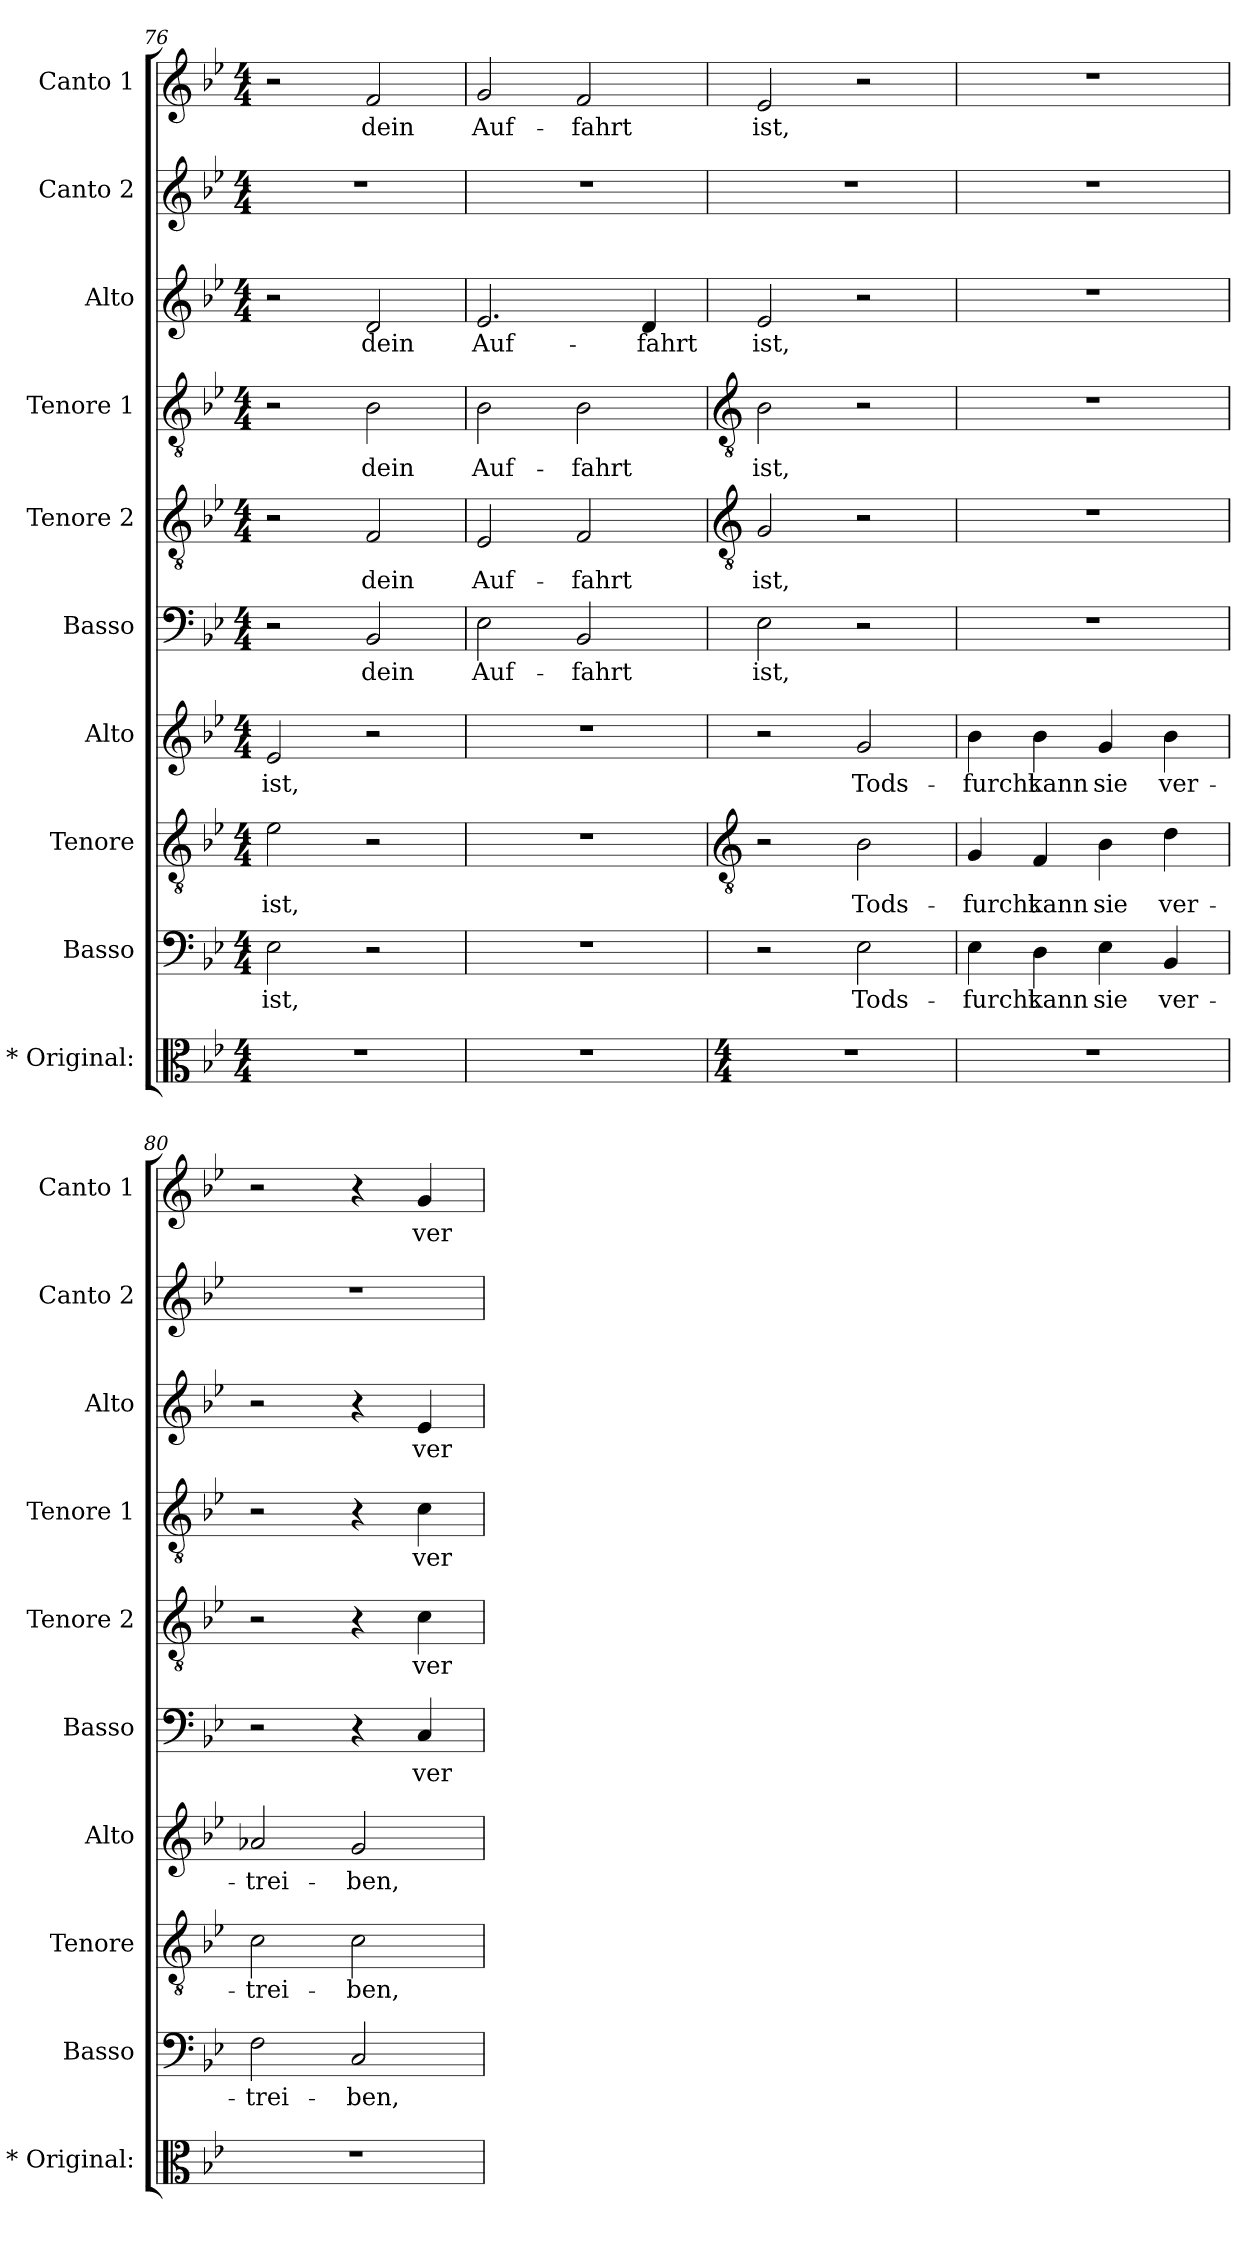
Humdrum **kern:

**kern	**kern	**text	**kern	**text	**kern	**text	**kern	**text	**kern	**text	**kern	**text	**kern	**text	**kern	**kern	**text
*part10	*part9	*part9	*part8	*part8	*part7	*part7	*part6	*part6	*part5	*part5	*part4	*part4	*part3	*part3	*part2	*part1	*part1
*staff10	*staff9	*staff9	*staff8	*staff8	*staff7	*staff7	*staff6	*staff6	*staff5	*staff5	*staff4	*staff4	*staff3	*staff3	*staff2	*staff1	*staff1
*I"* Original:	*I"Basso	*	*I"Tenore	*	*I"Alto	*	*I"Basso	*	*I"Tenore 2	*	*I"Tenore 1	*	*I"Alto	*	*I"Canto 2	*I"Canto 1	*
*I'* Original:	*I'Basso	*	*I'Tenore	*	*I'Alto	*	*I'Basso	*	*I'Tenore 2	*	*I'Tenore 1	*	*I'Alto	*	*I'Canto 2	*I'Canto 1	*
*clefC3	*clefF4	*	*clefGv2	*	*clefG2	*	*clefF4	*	*clefGv2	*	*clefGv2	*	*clefG2	*	*clefG2	*clefG2	*
*k[b-e-]	*k[b-e-]	*	*k[b-e-]	*	*k[b-e-]	*	*k[b-e-]	*	*k[b-e-]	*	*k[b-e-]	*	*k[b-e-]	*	*k[b-e-]	*k[b-e-]	*
*B-:	*B-:	*	*B-:	*	*B-:	*	*B-:	*	*B-:	*	*B-:	*	*B-:	*	*B-:	*B-:	*
*M4/4	*M4/4	*	*M4/4	*	*M4/4	*	*M4/4	*	*M4/4	*	*M4/4	*	*M4/4	*	*M4/4	*M4/4	*
=76	=76	=76	=76	=76	=76	=76	=76	=76	=76	=76	=76	=76	=76	=76	=76	=76	=76
!	!	!LO:LY:b	!	!LO:LY:b	!	!LO:LY:b	!	!	!	!	!	!	!	!	!	!	!
1r	2E-	ist,	2e-	ist,	2e-	ist,	2r	.	2r	.	2r	.	2r	.	1r	2r	.
!	!	!	!	!	!	!	!	!LO:LY:b	!	!LO:LY:b	!	!LO:LY:b	!	!LO:LY:b	!	!	!LO:LY:b
.	2r	.	2r	.	2r	.	2BB-	dein	2F	dein	2B-	dein	2d	dein	.	2f	dein
=77	=77	=77	=77	=77	=77	=77	=77	=77	=77	=77	=77	=77	=77	=77	=77	=77	=77
!	!	!	!	!	!	!	!	!LO:LY:b	!	!LO:LY:b	!	!LO:LY:b	!	!LO:LY:b	!	!	!LO:LY:b
1r	1r	.	1r	.	1r	.	2E-	Auf-	2E-	Auf-	2B-	Auf-	2.e-	Auf-	1r	2g	Auf-
!	!	!	!	!	!	!	!	!LO:LY:b	!	!LO:LY:b	!	!LO:LY:b	!	!	!	!	!LO:LY:b
.	.	.	.	.	.	.	2BB-	-fahrt	2F	-fahrt	2B-	-fahrt	.	.	.	2f	-fahrt
!	!	!	!	!	!	!	!	!	!	!	!	!	!	!LO:LY:b	!	!	!
.	.	.	.	.	.	.	.	.	.	.	.	.	4d	-fahrt	.	.	.
!!LO:LB:g=z
=78	=78	=78	=78	=78	=78	=78	=78	=78	=78	=78	=78	=78	=78	=78	=78	=78	=78
*	*	*	*clefGv2	*	*	*	*	*	*clefGv2	*	*clefGv2	*	*	*	*	*	*
*M4/4	*	*	*	*	*	*	*	*	*	*	*	*	*	*	*	*	*
!	!	!	!	!	!	!	!	!LO:LY:b	!	!LO:LY:b	!	!LO:LY:b	!	!LO:LY:b	!	!	!LO:LY:b
1r	2r	.	2r	.	2r	.	2E-	ist,	2G	ist,	2B-	ist,	2e-	ist,	1r	2e-	ist,
!	!	!LO:LY:b	!	!LO:LY:b	!	!LO:LY:b	!	!	!	!	!	!	!	!	!	!	!
.	2E-	Tods-	2B-	Tods-	2g	Tods-	2r	.	2r	.	2r	.	2r	.	.	2r	.
=79	=79	=79	=79	=79	=79	=79	=79	=79	=79	=79	=79	=79	=79	=79	=79	=79	=79
!	!	!LO:LY:b	!	!LO:LY:b	!	!LO:LY:b	!	!	!	!	!	!	!	!	!	!	!
1r	4E-	-furcht	4G	-furcht	4b-	-furcht	1r	.	1r	.	1r	.	1r	.	1r	1r	.
!	!	!LO:LY:b	!	!LO:LY:b	!	!LO:LY:b	!	!	!	!	!	!	!	!	!	!	!
.	4D	kann	4F	kann	4b-	kann	.	.	.	.	.	.	.	.	.	.	.
!	!	!LO:LY:b	!	!LO:LY:b	!	!LO:LY:b	!	!	!	!	!	!	!	!	!	!	!
.	4E-	sie	4B-	sie	4g	sie	.	.	.	.	.	.	.	.	.	.	.
!	!	!LO:LY:b	!	!LO:LY:b	!	!LO:LY:b	!	!	!	!	!	!	!	!	!	!	!
.	4BB-	ver-	4d	ver-	4b-	ver-	.	.	.	.	.	.	.	.	.	.	.
=80	=80	=80	=80	=80	=80	=80	=80	=80	=80	=80	=80	=80	=80	=80	=80	=80	=80
!	!	!LO:LY:b	!	!LO:LY:b	!	!LO:LY:b	!	!	!	!	!	!	!	!	!	!	!
1r	2F	-trei-	2c	-trei-	2a-X	-trei-	2r	.	2r	.	2r	.	2r	.	1r	2r	.
!	!	!LO:LY:b	!	!LO:LY:b	!	!LO:LY:b	!	!	!	!	!	!	!	!	!	!	!
.	2C	-ben,	2c	-ben,	2g	-ben,	4r	.	4r	.	4r	.	4r	.	.	4r	.
!	!	!	!	!	!	!	!	!LO:LY:b	!	!LO:LY:b	!	!LO:LY:b	!	!LO:LY:b	!	!	!LO:LY:b
.	.	.	.	.	.	.	4C	ver-	4c	ver-	4c	ver-	4e-	ver-	.	4g	ver-
=	=	=	=	=	=	=	=	=	=	=	=	=	=	=	=	=	=
*-	*-	*-	*-	*-	*-	*-	*-	*-	*-	*-	*-	*-	*-	*-	*-	*-	*-
